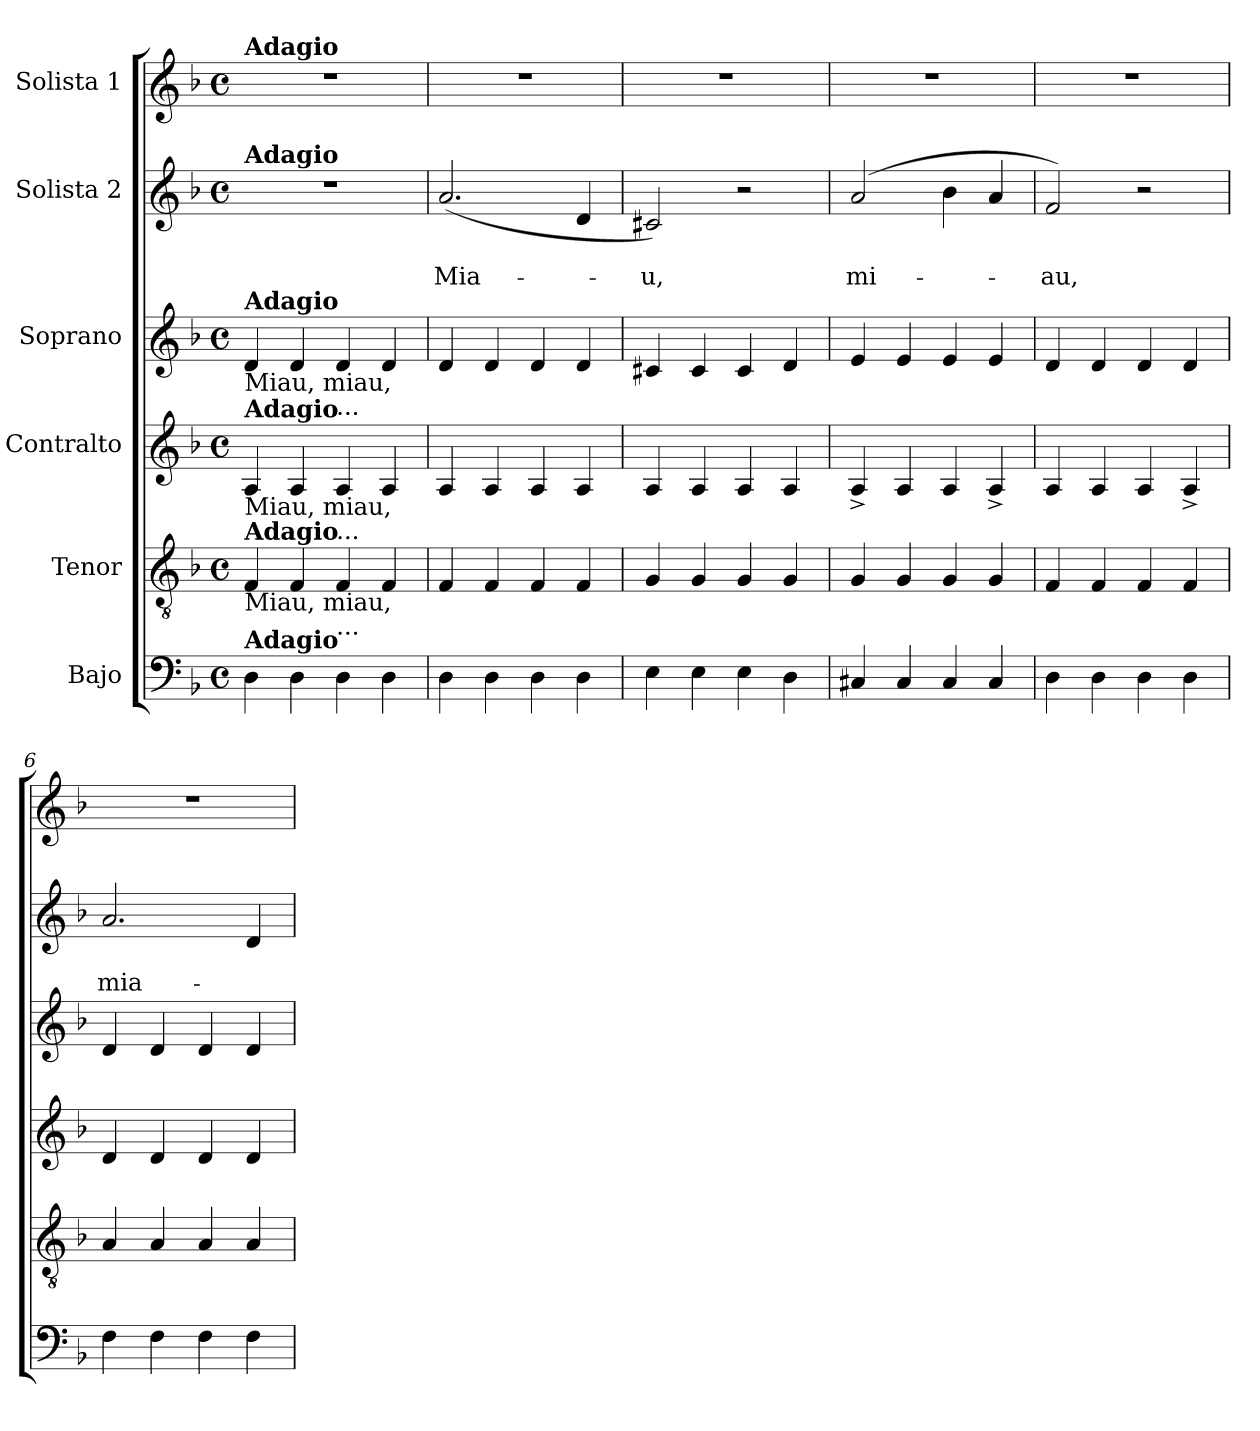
**kern	**kern	**kern	**kern	**kern	**text	**text	**kern
*part6	*part5	*part4	*part3	*part2	*part2	*part2	*part1
*staff6	*staff5	*staff4	*staff3	*staff2	*staff2	*staff2	*staff1
*I"Bajo	*I"Tenor	*I"Contralto	*I"Soprano	*I"Solista 2	*	*	*I"Solista 1
*clefF4	*clefGv2	*clefG2	*clefG2	*clefG2	*	*	*clefG2
*ITrd7c12	*	*	*	*	*	*	*
*k[b-]	*k[b-]	*k[b-]	*k[b-]	*k[b-]	*	*	*k[b-]
*F:	*F:	*F:	*F:	*F:	*	*	*F:
*M4/4	*M4/4	*M4/4	*M4/4	*M4/4	*	*	*M4/4
*met(c)	*met(c)	*met(c)	*met(c)	*met(c)	*	*	*met(c)
=1	=1	=1	=1	=1	=1	=1	=1
!	!	!	!	!	!	!	!LO:TX:a:B:t=Adagio
!	!	!	!	!LO:TX:a:B:t=Adagio	!	!	!
!	!	!	!LO:TX:a:B:t=Adagio	!	!	!	!
!	!	!	!LO:TX:b:t=Miau, miau,	!	!	!	!
!	!	!LO:TX:a:B:t=Adagio	!	!	!	!	!
!	!	!LO:TX:b:t=Miau, miau,	!	!	!	!	!
!	!LO:TX:a:B:t=Adagio	!	!	!	!	!	!
!	!LO:TX:b:t=Miau, miau,	!	!	!	!	!	!
!LO:TX:a:B:t=Adagio	!	!	!	!	!	!	!
4DD\	4F/	4A/	4d/	1r	.	.	1r
4DD\	4F/	4A/	4d/	.	.	.	.
!	!	!	!LO:TX:b:t=...	!	!	!	!
!	!	!LO:TX:b:t=...	!	!	!	!	!
!	!LO:TX:b:t=...	!	!	!	!	!	!
4DD\	4F/	4A/	4d/	.	.	.	.
4DD\	4F/	4A/	4d/	.	.	.	.
=2	=2	=2	=2	=2	=2	=2	=2
!	!	!	!	!	!	!LO:LY:b	!
4DD\	4F/	4A/	4d/	(<2.a/	.	Mia-	1r
4DD\	4F/	4A/	4d/	.	.	.	.
4DD\	4F/	4A/	4d/	.	.	.	.
4DD\	4F/	4A/	4d/	4d/	.	.	.
=3	=3	=3	=3	=3	=3	=3	=3
!	!	!	!	!	!	!LO:LY:b	!
4EE\	4G/	4A/	4c#X/	2c#X/)	.	-u,	1r
4EE\	4G/	4A/	4c#/	.	.	.	.
4EE\	4G/	4A/	4c#/	2r	.	.	.
4DD\	4G/	4A/	4d/	.	.	.	.
=4	=4	=4	=4	=4	=4	=4	=4
!	!	!	!	!	!	!LO:LY:b	!
4CC#X/	4G/	4A^</	4e/	(2a/	.	mi-	1r
4CC#/	4G/	4A/	4e/	.	.	.	.
4CC#/	4G/	4A/	4e/	4b-\	.	.	.
4CC#/	4G/	4A^</	4e/	4a/	.	.	.
!!LO:PB:g=z
=5	=5	=5	=5	=5	=5	=5	=5
!	!	!	!	!	!	!LO:LY:b	!
4DD\	4F/	4A/	4d/	2f/)	.	-au,	1r
4DD\	4F/	4A/	4d/	.	.	.	.
4DD\	4F/	4A/	4d/	2r	.	.	.
4DD\	4F/	4A^</	4d/	.	.	.	.
=6	=6	=6	=6	=6	=6	=6	=6
!	!	!	!	!	!	!LO:LY:b	!
4FF\	4A/	4d/	4d/	2.a/	.	mia-	1r
4FF\	4A/	4d/	4d/	.	.	.	.
4FF\	4A/	4d/	4d/	.	.	.	.
4FF\	4A/	4d/	4d/	4d/	.	.	.
=	=	=	=	=	=	=	=
*-	*-	*-	*-	*-	*-	*-	*-
